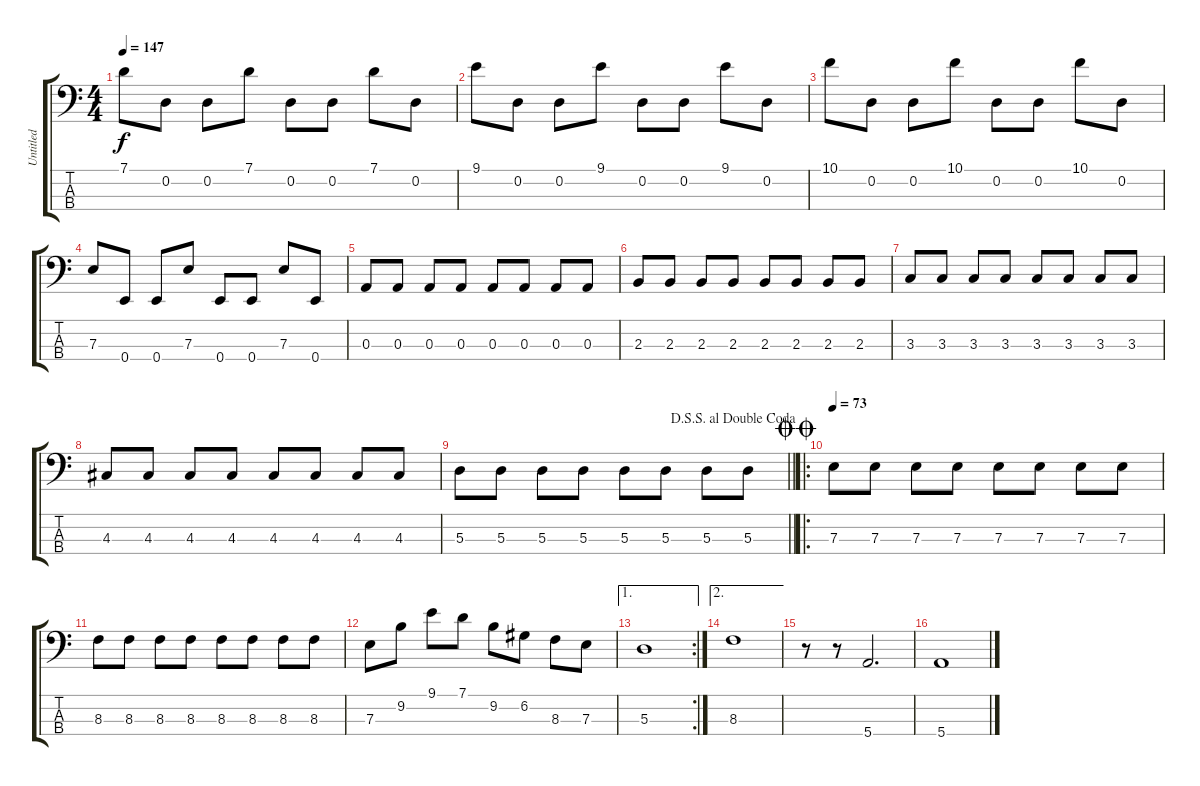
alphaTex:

\track ("Untitled" "Untitled") {instrument electricbassfinger}
\staff {score tabs}
\tuning (G2 D2 A1 E1) {hide}
\ts (4 4)
\tempo 147
\clef f4
\ks c
7.1.8{dy f} 0.2.8 0.2.8 7.1.8 0.2.8 0.2.8 7.1.8 0.2.8 |
9.1.8 0.2.8 0.2.8 9.1.8 0.2.8 0.2.8 9.1.8 0.2.8 |
10.1.8 0.2.8 0.2.8 10.1.8 0.2.8 0.2.8 10.1.8 0.2.8 |
7.3.8 0.4.8 0.4.8 7.3.8 0.4.8 0.4.8 7.3.8 0.4.8 |
0.3.8 0.3.8 0.3.8 0.3.8 0.3.8 0.3.8 0.3.8 0.3.8 |
2.3.8 2.3.8 2.3.8 2.3.8 2.3.8 2.3.8 2.3.8 2.3.8 |
3.3.8 3.3.8 3.3.8 3.3.8 3.3.8 3.3.8 3.3.8 3.3.8 |
4.3.8 4.3.8 4.3.8 4.3.8 4.3.8 4.3.8 4.3.8 4.3.8 |
\jump dalsegnosegnoaldoublecoda
\barLineRight lightlight
5.3.8 5.3.8 5.3.8 5.3.8 5.3.8 5.3.8 5.3.8 5.3.8 |
\ro
\jump doublecoda
\tempo 73
7.3.8 7.3.8 7.3.8 7.3.8 7.3.8 7.3.8 7.3.8 7.3.8 |
8.3.8 8.3.8 8.3.8 8.3.8 8.3.8 8.3.8 8.3.8 8.3.8 |
7.3.8 9.2.8 9.1.8 7.1.8 9.2.8 6.2.8 8.3.8 7.3.8 |
\ae 1
\rc 2
5.3.1 |
\ae 2
8.3.1 |
r.8 r.8 5.4.2{d} |
5.4.1
